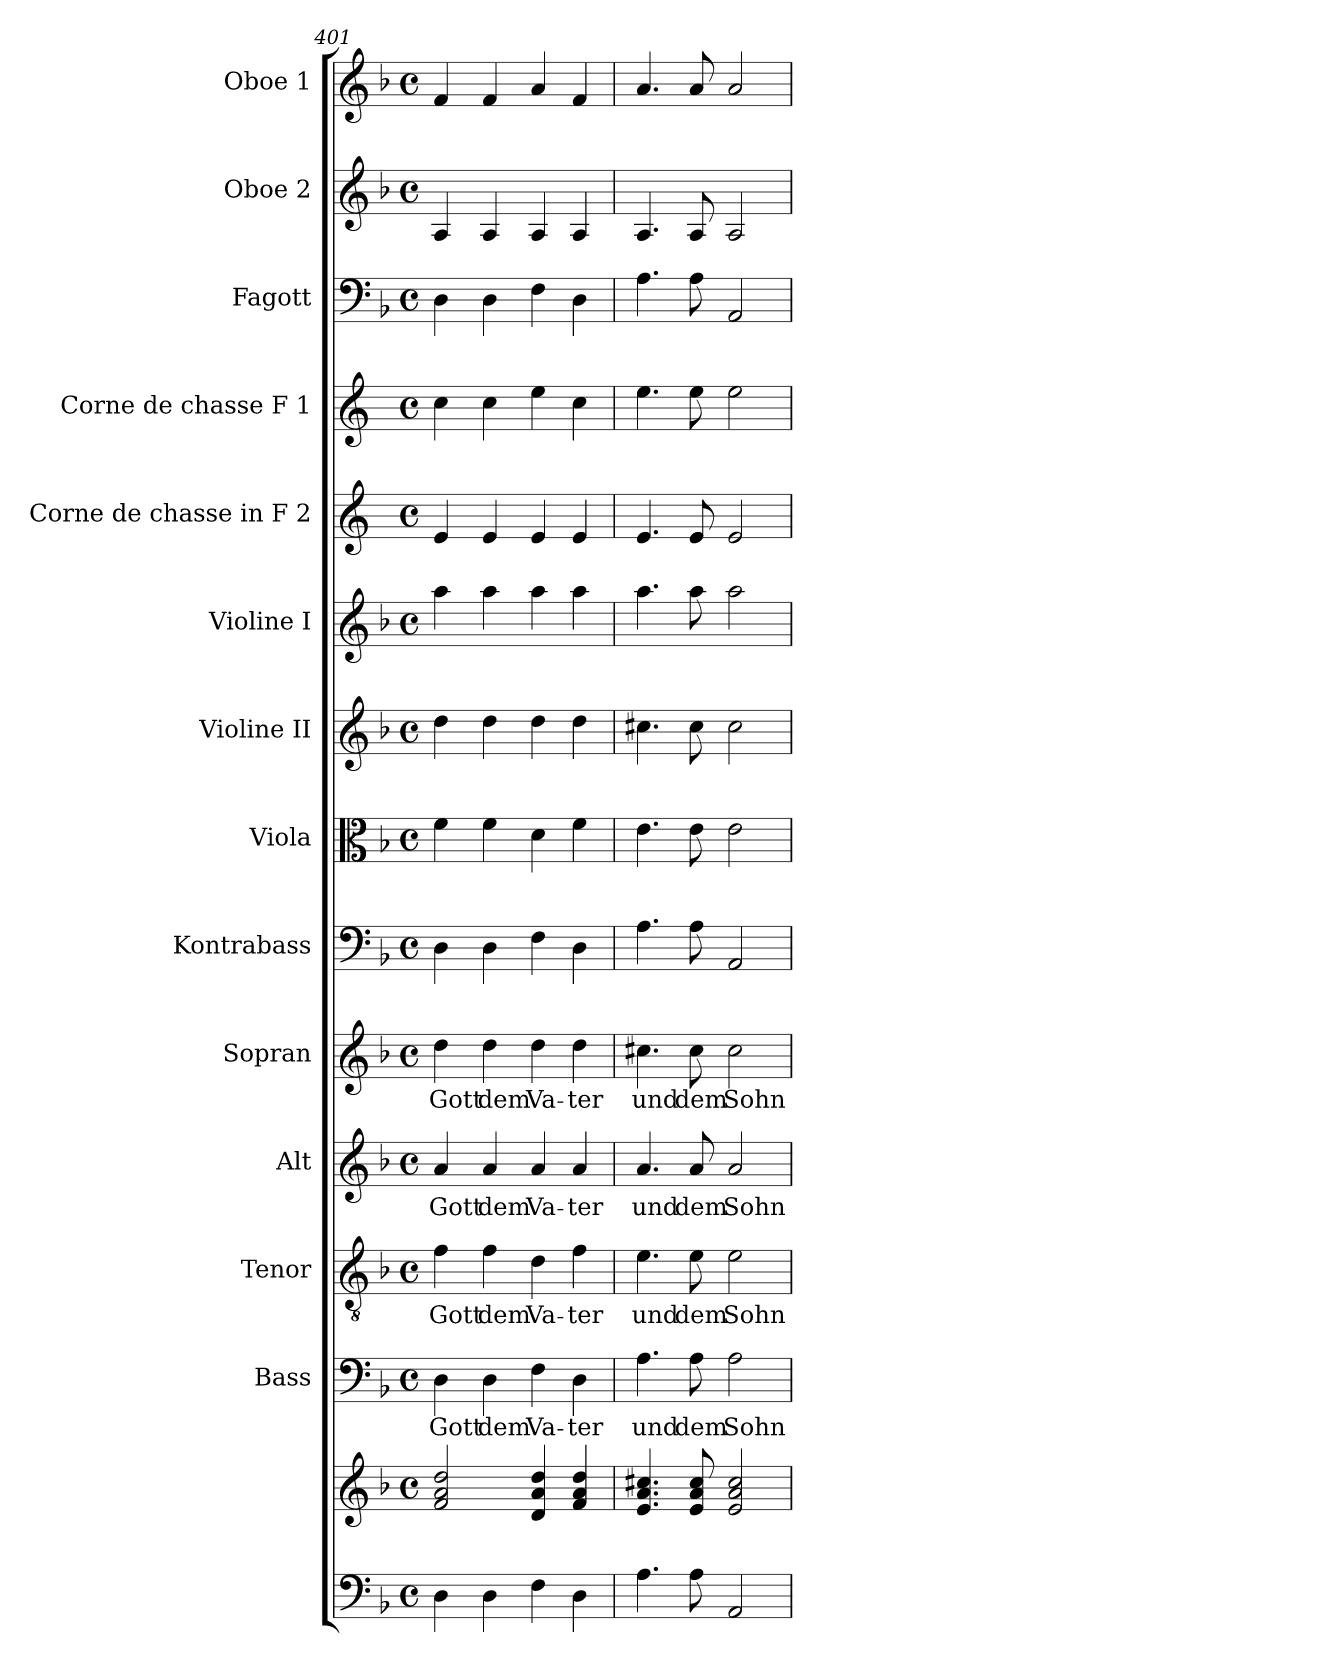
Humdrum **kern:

**kern	**kern	**kern	**text	**kern	**text	**kern	**text	**kern	**text	**kern	**kern	**kern	**kern	**kern	**kern	**kern	**kern	**kern
*part14	*part14	*part13	*part13	*part12	*part12	*part11	*part11	*part10	*part10	*part9	*part8	*part7	*part6	*part5	*part4	*part3	*part2	*part1
*staff15	*staff14	*staff13	*staff13	*staff12	*staff12	*staff11	*staff11	*staff10	*staff10	*staff9	*staff8	*staff7	*staff6	*staff5	*staff4	*staff3	*staff2	*staff1
*	*	*I"Bass	*	*I"Tenor	*	*I"Alt	*	*I"Sopran	*	*I"Kontrabass	*I"Viola	*I"Violine II	*I"Violine I	*I"Corne de chasse in F 2	*I"Corne de chasse F 1	*I"Fagott	*I"Oboe 2	*I"Oboe 1
*	*	*I'B.	*	*I'T.	*	*I'A.	*	*I'S.	*	*I'Kb.	*I'Vla.	*I'Vl. II	*I'Vl. I	*	*	*I'Fg.	*I'Ob. 2	*I'Ob. 1
*clefF4	*clefG2	*clefF4	*	*clefGv2	*	*clefG2	*	*clefG2	*	*clefF4	*clefC3	*clefG2	*clefG2	*clefG2	*clefG2	*clefF4	*clefG2	*clefG2
*	*	*	*	*	*	*	*	*	*	*ITrd7c12	*	*	*	*ITrd4c7	*ITrd4c7	*	*	*
*k[b-]	*k[b-]	*k[b-]	*	*k[b-]	*	*k[b-]	*	*k[b-]	*	*k[b-]	*k[b-]	*k[b-]	*k[b-]	*k[b-]	*k[b-]	*k[b-]	*k[b-]	*k[b-]
*F:	*F:	*F:	*	*F:	*	*F:	*	*F:	*	*F:	*F:	*F:	*F:	*F:	*F:	*F:	*F:	*F:
*M4/4	*M4/4	*M4/4	*	*M4/4	*	*M4/4	*	*M4/4	*	*M4/4	*M4/4	*M4/4	*M4/4	*M4/4	*M4/4	*M4/4	*M4/4	*M4/4
*met(c)	*met(c)	*met(c)	*	*met(c)	*	*met(c)	*	*met(c)	*	*met(c)	*met(c)	*met(c)	*met(c)	*met(c)	*met(c)	*met(c)	*met(c)	*met(c)
=401	=401	=401	=401	=401	=401	=401	=401	=401	=401	=401	=401	=401	=401	=401	=401	=401	=401	=401
!	!	!	!LO:LY:b	!	!LO:LY:b	!	!LO:LY:b	!	!LO:LY:b	!	!	!	!	!	!	!	!	!
4D\	2f/ 2a/ 2dd/	4D\	Gott	4f\	Gott	4a/	Gott	4dd\	Gott	4DD\	4f\	4dd\	4aa\	4A/	4f\	4D\	4A/	4f/
!	!	!	!LO:LY:b	!	!LO:LY:b	!	!LO:LY:b	!	!LO:LY:b	!	!	!	!	!	!	!	!	!
4D\	.	4D\	dem	4f\	dem	4a/	dem	4dd\	dem	4DD\	4f\	4dd\	4aa\	4A/	4f\	4D\	4A/	4f/
!	!	!	!LO:LY:b	!	!LO:LY:b	!	!LO:LY:b	!	!LO:LY:b	!	!	!	!	!	!	!	!	!
4F\	4d/ 4a/ 4dd/	4F\	Va-	4d\	Va-	4a/	Va-	4dd\	Va-	4FF\	4d\	4dd\	4aa\	4A/	4a\	4F\	4A/	4a/
!	!	!	!LO:LY:b	!	!LO:LY:b	!	!LO:LY:b	!	!LO:LY:b	!	!	!	!	!	!	!	!	!
4D\	4f/ 4a/ 4dd/	4D\	-ter	4f\	-ter	4a/	-ter	4dd\	-ter	4DD\	4f\	4dd\	4aa\	4A/	4f\	4D\	4A/	4f/
=402	=402	=402	=402	=402	=402	=402	=402	=402	=402	=402	=402	=402	=402	=402	=402	=402	=402	=402
!	!	!	!LO:LY:b	!	!LO:LY:b	!	!LO:LY:b	!	!LO:LY:b	!	!	!	!	!	!	!	!	!
4.A\	4.e/ 4.a/ 4.cc#X/	4.A\	und	4.e\	und	4.a/	und	4.cc#X\	und	4.AA\	4.e\	4.cc#X\	4.aa\	4.A/	4.a\	4.A\	4.A/	4.a/
!	!	!	!LO:LY:b	!	!LO:LY:b	!	!LO:LY:b	!	!LO:LY:b	!	!	!	!	!	!	!	!	!
8A\	8e/ 8a/ 8cc#/	8A\	dem	8e\	dem	8a/	dem	8cc#\	dem	8AA\	8e\	8cc#\	8aa\	8A/	8a\	8A\	8A/	8a/
!	!	!	!LO:LY:b	!	!LO:LY:b	!	!LO:LY:b	!	!LO:LY:b	!	!	!	!	!	!	!	!	!
2AA/	2e/ 2a/ 2cc#/	2A\	Sohn	2e\	Sohn	2a/	Sohn	2cc#\	Sohn	2AAA/	2e\	2cc#\	2aa\	2A/	2a\	2AA/	2A/	2a/
=	=	=	=	=	=	=	=	=	=	=	=	=	=	=	=	=	=	=
*-	*-	*-	*-	*-	*-	*-	*-	*-	*-	*-	*-	*-	*-	*-	*-	*-	*-	*-
